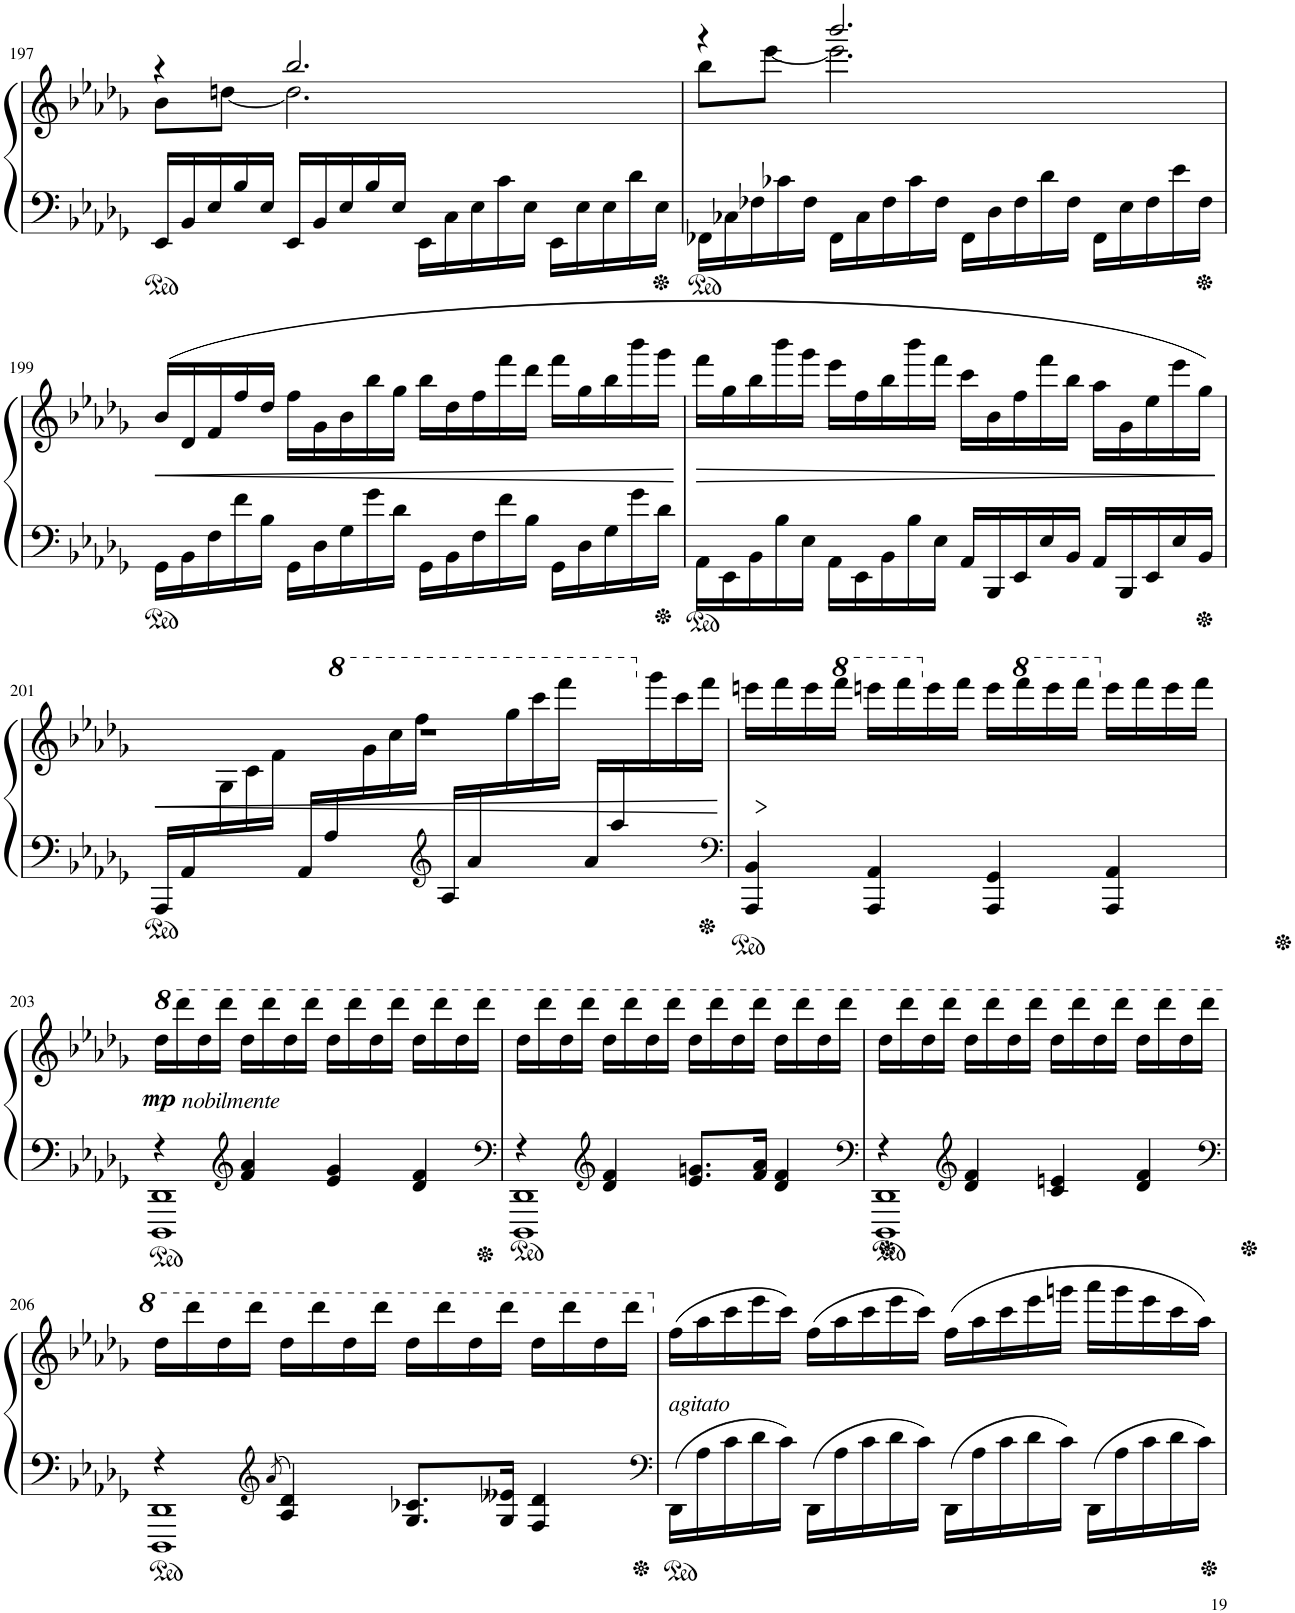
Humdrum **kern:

**kern	**kern	**dynam
*part1	*part1	*part1
*staff2	*staff1	*staff1/2
*I"Piano	*	*
*I'Pno.	*	*
!!LO:PB:g=z
*clefF4	*clefG2	*
*k[b-e-a-d-g-]	*k[b-e-a-d-g-]	*
*M4/4	*M4/4	*
*Xbrackettup	*	*
=197	=197	=197
*	*^	*
20EE-/LL	4r	8b-\L	.
20BB-/	.	.	.
20E-/	.	.	.
.	.	[8ddn\J	.
20B-/	.	.	.
20E-/JJ	.	.	.
20EE-/LL	2.bb-/	2.dd\]	.
20BB-/	.	.	.
20E-/	.	.	.
20B-/	.	.	.
20E-/JJ	.	.	.
20EE-\LL	.	.	.
20C\	.	.	.
20E-\	.	.	.
20c\	.	.	.
20E-\JJ	.	.	.
20EE-\LL	.	.	.
20E-\	.	.	.
20E-\	.	.	.
20d-\	.	.	.
20E-\JJ	.	.	.
=198	=198	=198	=198
20FF-X\LL	4r	8bb-\L	.
20C-X\	.	.	.
20F-X\	.	.	.
.	.	[8eee-\J	.
20c-X\	.	.	.
20F-\JJ	.	.	.
20FF-\LL	2.bbb-/	2.eee-\]	.
20C-\	.	.	.
20F-\	.	.	.
20c-\	.	.	.
20F-\JJ	.	.	.
20FF-\LL	.	.	.
20D-\	.	.	.
20F-\	.	.	.
20d-\	.	.	.
20F-\JJ	.	.	.
20FF-\LL	.	.	.
20E-\	.	.	.
20F-\	.	.	.
20e-\	.	.	.
20F-\JJ	.	.	.
*	*v	*v	*
!!LO:LB:g=z
=199	=199	=199
*	*Xbrackettup	*
!	!	!LO:HP:b
20GG-\LL	(20b-/LL	<
20BB-\	20d-/	.
20F\	20f/	.
20f\	20ff/	.
20B-\JJ	20dd-/JJ	.
20GG-\LL	20ff\LL	.
20D-\	20g-\	.
20G-\	20b-\	.
20g-\	20bb-\	.
20d-\JJ	20gg-\JJ	.
20GG-\LL	20bb-\LL	.
20BB-\	20dd-\	.
20F\	20ff\	.
20f\	20fff\	.
20B-\JJ	20ddd-\JJ	.
20GG-\LL	20fff\LL	.
20D-\	20gg-\	.
20G-\	20bb-\	.
20g-\	20bbb-\	.
20d-\JJ	20ggg-\JJ	.
.	.	[
=200	=200	=200
!	!	!LO:HP:b
20AA-\LL	20fff\LL	>
20EE-\	20gg-\	.
20BB-\	20bb-\	.
20B-\	20bbb-\	.
20E-\JJ	20ggg-\JJ	.
20AA-\LL	20eee-\LL	.
20EE-\	20ff\	.
20BB-\	20bb-\	.
20B-\	20bbb-\	.
20E-\JJ	20fff\JJ	.
20AA-/LL	20ccc\LL	.
20BBB-/	20b-\	.
20EE-/	20ff\	.
20E-/	20fff\	.
20BB-/JJ	20bb-\JJ	.
20AA-/LL	20aa-\LL	.
20BBB-/	20g-\	.
20EE-/	20ee-\	.
20E-/	20eee-\	.
20BB-/JJ	20gg-\JJ)	.
.	.	]
!!LO:LB:g=z
=201	=201	=201
*	*8va	*
!	!	!LO:HP:b
*	*^	*
20AAA-/LL	1r	10ryy	<
*ped	*	*	*
20AA-/	.	.	[
10.ryy	.	20G-\	.
.	.	20c\	.
.	.	20f\JJ	.
20AA-/LL	.	10ryy	.
20A-/	.	.	.
10.ryy	.	20g-\	.
.	.	20cc\	.
.	.	20ff\JJ	.
*clefG2	*	*	*
20A-/LL	.	10ryy	.
20a-/	.	.	.
10.ryy	.	20gg-\	.
.	.	20ccc\	.
.	.	20fff\JJ	.
20a-/LL	.	10ryy	.
20aa-/	.	.	.
10.ryy	.	20ggg-\	.
.	.	20cccc\	.
.	.	20ffff\JJ	.
*	*v	*v	*
=202	=202	=202
*clefF4	*	*
*	*X8va	*
*	*Xped	*
*	*^	*
!	!	!	!LO:HP:b
*	*v	*v	*
4AAA-/ 4BB-/	16eeen\LL	>
.	16fff\	.
.	16eee\	.
*	*8va	*
.	16ffff\JJ	.
4AAA-/ 4AA-/	16eeeen\LL	.
.	16ffff\	.
*	*X8va	*
.	16eee\	.
.	16fff\JJ	.
4AAA-/ 4GG-/	16eee\LL	.
*	*8va	*
.	16ffff\	.
.	16eeee\	.
.	16ffff\JJ	.
*	*X8va	*
4AAA-/ 4AA-/	16eee\LL	.
.	16fff\	.
.	16eee\	.
.	16fff\JJ	.
.	.	]
!!LO:LB:g=z
=203	=203	=203
*^	*	*
*	*	*8va	*
!	!	!LO:TX:b:i:t=nobilmente	!
!	!	!	!LO:DY:b
4r	1DDD- 1DD-	16ddd-\LL	mp
.	.	16dddd-\	.
.	.	16ddd-\	.
.	.	16dddd-\JJ	.
*clefG2	*	*	*
4f/ 4a-/	.	16ddd-\LL	.
.	.	16dddd-\	.
.	.	16ddd-\	.
.	.	16dddd-\JJ	.
4e-/ 4g-/	.	16ddd-\LL	.
.	.	16dddd-\	.
.	.	16ddd-\	.
.	.	16dddd-\JJ	.
4d-/ 4f/	.	16ddd-\LL	.
.	.	16dddd-\	.
.	.	16ddd-\	.
.	.	16dddd-\JJ	.
=204	=204	=204	=204
*clefF4	*	*	*
4r	1DDD- 1DD-	16ddd-\LL	.
.	.	16dddd-\	.
.	.	16ddd-\	.
.	.	16dddd-\JJ	.
*clefG2	*	*	*
4d-/ 4f/	.	16ddd-\LL	.
.	.	16dddd-\	.
.	.	16ddd-\	.
.	.	16dddd-\JJ	.
8.e-/ 8.gn/L	.	16ddd-\LL	.
.	.	16dddd-\	.
.	.	16ddd-\	.
16f/ 16a-/Jk	.	16dddd-\JJ	.
4d-/ 4f/	.	16ddd-\LL	.
.	.	16dddd-\	.
.	.	16ddd-\	.
.	.	16dddd-\JJ	.
=205	=205	=205	=205
*clefF4	*	*	*
4r	1DDD- 1DD-	16ddd-\LL	.
.	.	16dddd-\	.
.	.	16ddd-\	.
.	.	16dddd-\JJ	.
*clefG2	*	*	*
4d-/ 4f/	.	16ddd-\LL	.
.	.	16dddd-\	.
.	.	16ddd-\	.
.	.	16dddd-\JJ	.
4c/ 4en/	.	16ddd-\LL	.
.	.	16dddd-\	.
.	.	16ddd-\	.
.	.	16dddd-\JJ	.
4d-/ 4f/	.	16ddd-\LL	.
.	.	16dddd-\	.
.	.	16ddd-\	.
.	.	16dddd-\JJ	.
!!LO:LB:g=z
=206	=206	=206	=206
*clefF4	*	*	*
4r	1DDD- 1DD-	16ddd-\LL	.
.	.	16dddd-\	.
.	.	16ddd-\	.
.	.	16dddd-\JJ	.
8qa-/	.	.	.
*clefG2	*	*	*
4A-/ 4d-/	.	16ddd-\LL	.
.	.	16dddd-\	.
.	.	16ddd-\	.
.	.	16dddd-\JJ	.
8.G-/ 8.c-X/L	.	16ddd-\LL	.
.	.	16dddd-\	.
.	.	16ddd-\	.
16G-/ 16e--X/Jk	.	16dddd-\JJ	.
4F/ 4d-/	.	16ddd-\LL	.
.	.	16dddd-\	.
.	.	16ddd-\	.
.	.	16dddd-\JJ	.
*v	*v	*	*
=207	=207	=207
*clefF4	*	*
*	*X8va	*
!	!LO:TX:b:i:t=agitato	!
20DD-\LL	(20ff\LL	.
20A-\	20aa-\	.
20c\	20ccc\	.
20d-\	20eee-\	.
20c\JJ	20ccc\JJ)	.
20DD-\LL	(20ff\LL	.
20A-\	20aa-\	.
20c\	20ccc\	.
20d-\	20eee-\	.
20c\JJ	20ccc\JJ)	.
20DD-\LL	(20ff\LL	.
20A-\	20aa-\	.
20c\	20ccc\	.
20d-\	20eee-\	.
20c\JJ	20gggn\JJ	.
20DD-\LL	20aaa-\LL	.
20A-\	20ggg\	.
20c\	20eee-\	.
20d-\	20ccc\	.
20c\JJ	20aa-\JJ)	.
=	=	=
*-	*-	*-
